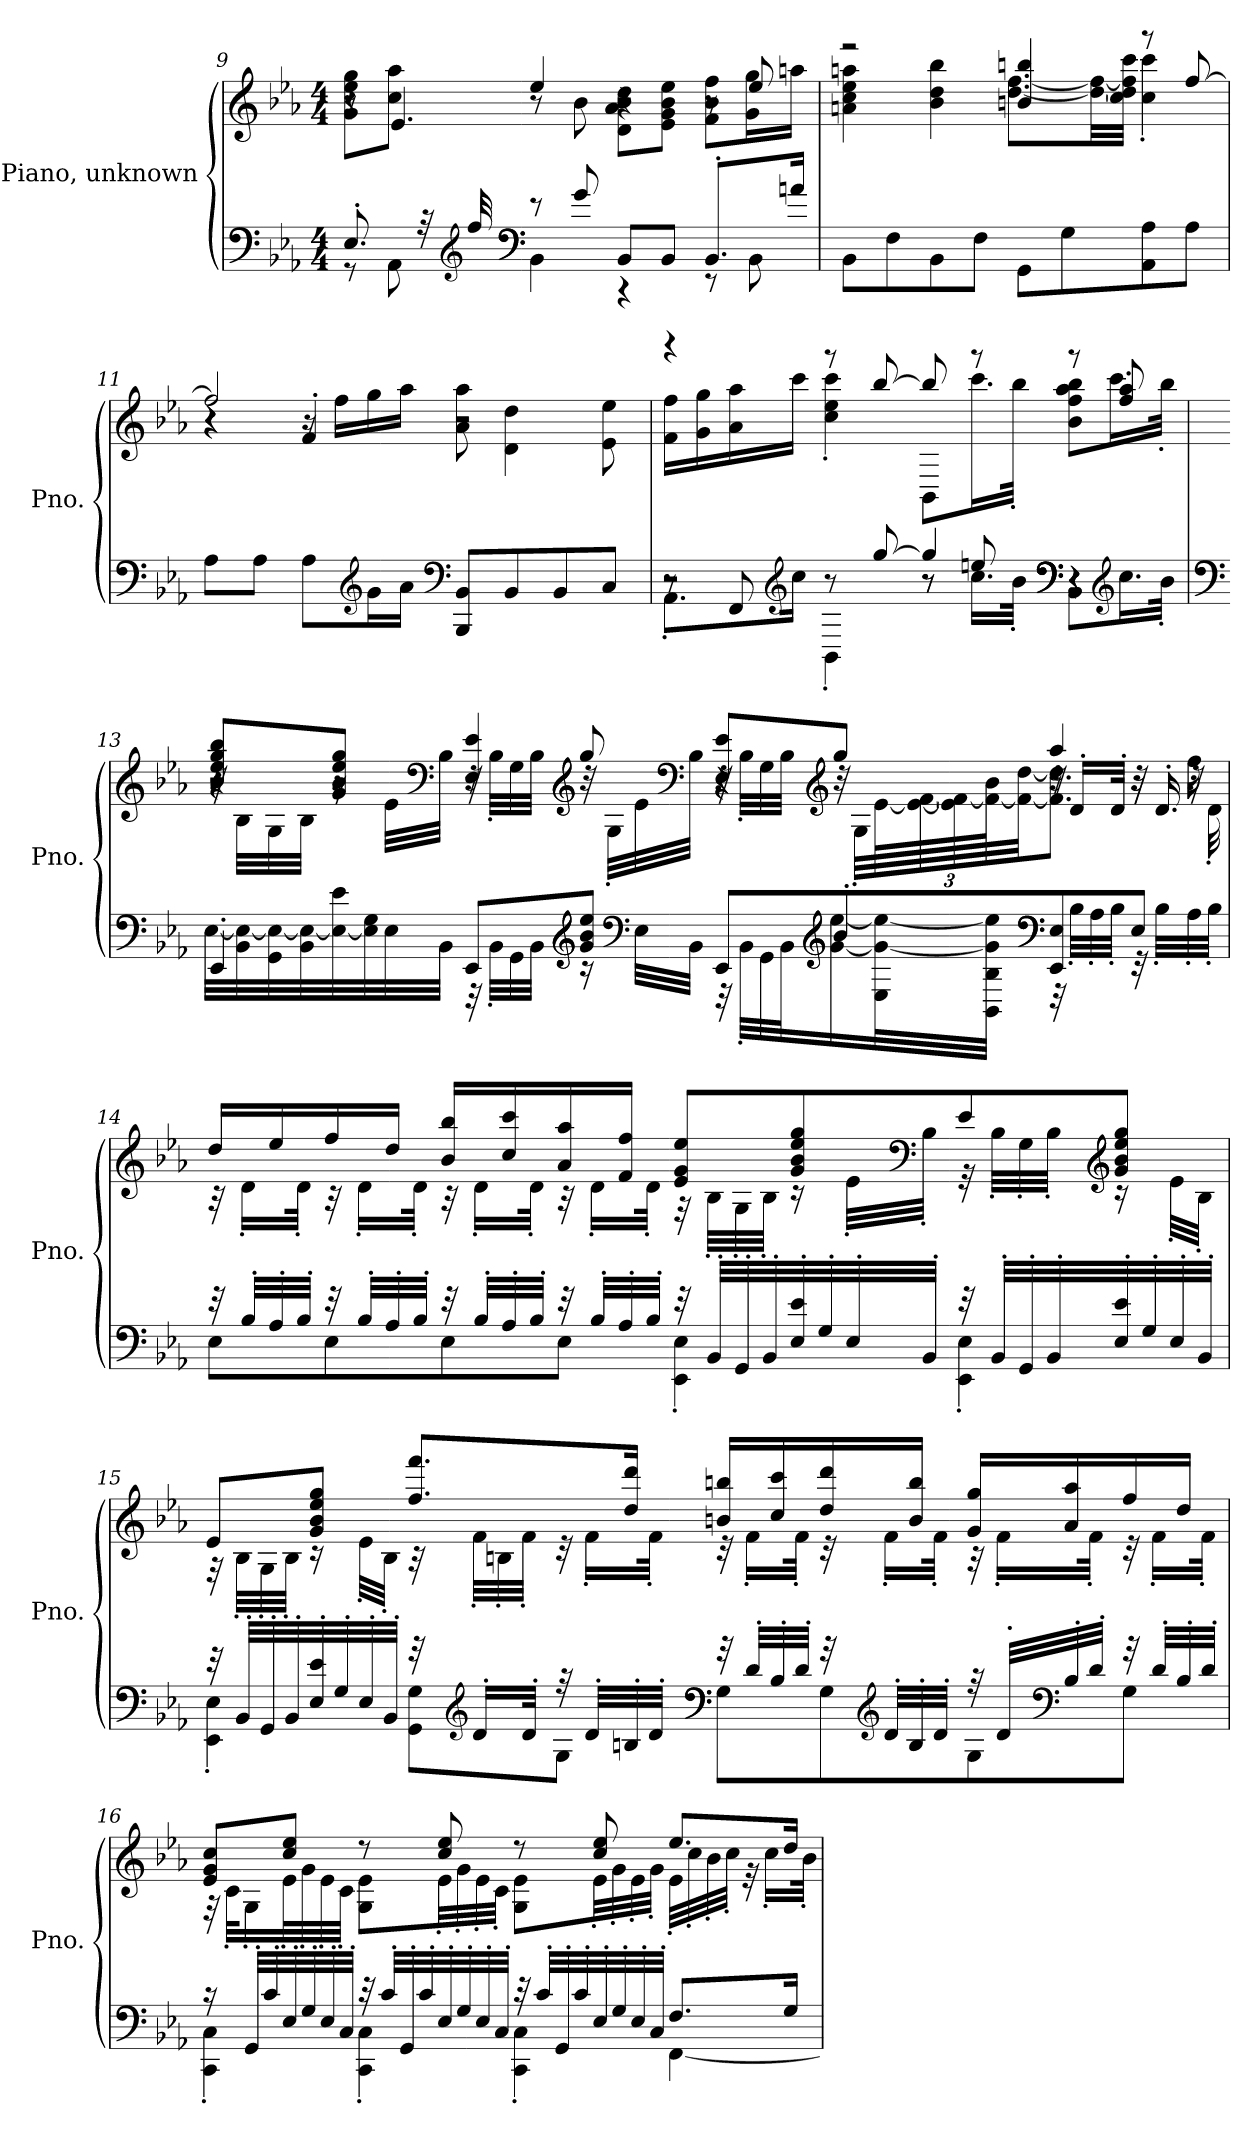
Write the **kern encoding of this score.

**kern	**kern
*part1	*part1
*staff2	*staff1
*I"Piano, unknown	*
*I'Pno.	*
*clefF4	*clefG2
*k[b-e-a-]	*k[b-e-a-]
*M4/4	*M4/4
=9	=9
*^	*^
*	*	*	*^
8.E-'/	8r	4r	8g\ 8ee-\ 8gg\L	8r
.	8AA-\	.	8cc\ 8aa-\J	4.e-/
32r	.	.	.	.
*clefG2	*	*	*	*
32ff/	.	.	.	.
*clefF4	*	*	*	*
8r	4BB-\	4ee-/	8r	.
8g/	.	.	8b-\	.
8BB-/L	4r	4r	8d\ 8a-\ 8b-\ 8dd\L	2r
8BB-/J	.	.	8e-\ 8g\ 8b-\ 8ee-\J	.
8.BB-'/L	8r	8r	8f\ 8b-\ 8ff\L	.
.	8BB-\	8ee-/	16g\ 16gg\L	.
16an/Jk	.	.	16aan\JJ	.
*v	*v	*	*	*
*	*	*v	*v
=10	=10	=10
8BB-\L	2r	4an\ 4cc\ 4ee-\ 4aan\
8F\	.	.
8BB-\	.	4b-\ 4dd\ 4bb-\
8F\J	.	.
8GG\L	4bn/ 4bbn/	[8.dd\ [8.ff\L
8G\	.	.
.	.	32dd\_ 32ff\_LL
.	.	32cc\ 32dd\] 32ff\] 32ccc\JJJ
8AA-\ 8A-\	8r	4cc\' 4ccc\'
8A-\J	[8ff/	.
!!LO:LB:g=z
=11	=11	=11
*	*	*^
8A-\L	2ff/]	4r	4r
8A-\J	.	.	.
8A-\L	.	16r	4f'/
.	.	16ff\LL	.
*clefG2	*	*	*
16g\L	.	16gg\	.
16a-\JJ	.	16aa-\JJ	.
*clefF4	*	*	*
8BBB-/ 8BB-/L	2r	8a-\ 8aa-\	2r
8BB-/	.	4d\ 4dd\	.
8BB-/	.	.	.
8C/J	.	8e-\ 8ee-\	.
*	*	*v	*v
=12	=12	=12
*^	*	*
*	*^	*	*
2r	8.AA-'\L	8r	4r	16f\ 16ff\LL
.	.	.	.	16g\ 16gg\
.	.	8FF/	.	16a-\ 16aa-\
*clefG2	*	*	*	*
.	16cc\Jk	.	.	16ccc\JJ
.	4BB-'\	8r	8r	4cc\' 4ee-\' 4ccc\'
.	.	[8gg/	[8bb-/	.
8r	8r	4gg/]	8bb-/]	8BB-\L
8een/	16.cc\LL	.	8r	16.ccc\L
.	32b-'\JJk	.	.	32bb-'\JJk
*clefF4	*	*	*	*
4r	8BB-\L	4r	8r	8b-\ 8ff\ 8aa-\ 8bb-\L
*clefG2	*	*	*	*
.	16.cc\L	.	8ff/ 8aa-/	16.ccc\L
.	32b-'\JJk	.	.	32bb-'\JJk
*v	*v	*v	*	*
*	*v	*v
!!LO:LB:g=z
=13	=13
*clefF4	*
*^	*^
*	*	*	*^
*	*	*	*	*^
4EE-'/	[32E-\LLL	4r	2r	8b-/ 8ee-/ 8gg/ 8bb-/L	32r
.	32BB-\ 32E-\_	.	.	.	32B-\LLL
.	32GG\ 32E-\_	.	.	.	32G\
.	32BB-\ 32E-\_	.	.	.	32B-\JJJ
.	32E-\_ 32e-\	.	.	8g/ 8b-/ 8ee-/ 8gg/J	16r
.	32E-\] 32G\	.	.	.	.
.	32E-\	.	.	.	32e-\LLL
*	*	*clefF4	*	*	*
.	32BB-\JJJ	.	.	.	32B-\JJJ
8EE-/L	32r	8r	.	4E-/ 4e-/	32r
.	32BB-'\LLL	.	.	.	32B-'\LLL
.	32GG\	.	.	.	32G\
.	32BB-\JJJ	.	.	.	32B-\JJJ
*clefG2	*	*clefG2	*	*	*
8g/ 8b-/ 8ee-/J	16r	8gg/	.	.	32r
.	.	.	.	.	32G'\LLL
*clefF4	*	*	*	*	*
.	32E-\LLL	.	.	.	32e-\
*	*	*clefF4	*	*	*
.	32BB-\JJJ	.	.	.	32B-\JJJ
8EE-/L	32r	4r	4r	8E-/ 8e-/L	32r
.	32BB-'\LLL	.	.	.	32B-'\LLL
.	32GG\	.	.	.	32G\
.	32BB-\J	.	.	.	32B-\JJJ
*clefG2	*	*clefG2	*	*	*
8b-'/	[16g\ [16ee-\	.	.	8gg/J	32r
.	.	.	.	.	32G'\LLL
*	*	*	*	*	*Xbrackettup
.	32E-\ 32g\_ 32ee-\_L	.	.	.	[96e-\L
.	.	.	.	.	96e-\_ [96f\
.	.	.	.	.	96e-\] 96f\_
.	32BB-\ 32B-\ 32g\] 32ee-\]JJJ	.	.	.	96f\_ 96b-\J
.	.	.	.	.	48f\_ [48dd\JJ
*clefF4	*	*	*	*	*
8EE-/ 8E-/	32r	4aa-/	8r	32r	8.f\] 8.dd\]J
.	32B-'\LLL	.	.	16d'/LL	.
.	32A-'\	.	.	.	.
.	32B-'\JJJ	.	.	32d'/JJk	.
8E-/J	32r	.	16r	32r	.
.	32B-'\LLL	.	.	16.d'/	.
.	32A-'\	.	16ff\	.	32r
.	32B-'\JJJ	.	.	.	32d'\
*	*	*	*v	*v	*v
!!LO:LB:g=z
=14	=14	=14	=14
32r	8E-\L	16dd/LL	32r
32B-'/LLL	.	.	16d'\LL
32A-'/	.	16ee-/	.
32B-'/JJJ	.	.	32d'\JJk
32r	8E-\	16ff/	32r
32B-'/LLL	.	.	16d'\LL
32A-'/	.	16dd/JJ	.
32B-'/JJJ	.	.	32d'\JJk
32r	8E-\	16b-/ 16bb-/LL	32r
32B-'/LLL	.	.	16d'\LL
32A-'/	.	16cc/ 16ccc/	.
32B-'/JJJ	.	.	32d'\JJk
32r	8E-\J	16a-/ 16aa-/	32r
32B-'/LLL	.	.	16d'\LL
32A-'/	.	16f/ 16ff/JJ	.
32B-'/JJJ	.	.	32d'\JJk
32r	4EE-\' 4E-\'	8e-/ 8g/ 8ee-/L	32r
32BB-'/LLL	.	.	32B-'\LLL
32GG'/	.	.	32G'\
32BB-'/	.	.	32B-'\JJJ
32E-/' 32e-/'	.	8g/ 8b-/ 8ee-/ 8gg/	16r
32G'/	.	.	.
32E-'/	.	.	32e-'\LLL
*	*	*clefF4	*
32BB-'/JJJ	.	.	32B-'\JJJ
32r	4EE-\' 4E-\'	8e-/	32r
32BB-'/LLL	.	.	32B-'\LLL
32GG'/	.	.	32G'\
32BB-'/	.	.	32B-'\JJJ
*	*	*clefG2	*
32E-/' 32e-/'	.	8g/ 8b-/ 8ee-/ 8gg/J	16r
32G'/	.	.	.
32E-'/	.	.	32e-'\LLL
32BB-'/JJJ	.	.	32B-'\JJJ
!!LO:PB:g=z	!!
=15	=15	=15	=15
32r	4EE-\' 4E-\'	8e-/L	32r
32BB-'/LLL	.	.	32B-'\LLL
32GG'/	.	.	32G'\
32BB-'/	.	.	32B-'\JJJ
32E-/' 32e-/'	.	8g/ 8b-/ 8ee-/ 8gg/J	16r
32G'/	.	.	.
32E-'/	.	.	32e-'\LLL
32BB-'/JJJ	.	.	32B-'\JJJ
32r	8GG\ 8G\L	8.ff/ 8.fff/L	32r
*clefG2	*	*	*
16d'/LL	.	.	32f'\LLL
.	.	.	32Bn'\
32d'/JJk	.	.	32f'\JJJ
32r	8G\J	.	32r
32d'/LLL	.	.	16f'\LL
32Bn'/	.	16dd/ 16ddd/Jk	.
32d'/JJJ	.	.	32f'\JJk
*clefF4	*	*	*
32r	8G\L	16bn/ 16bbn/LL	32r
32d'/LLL	.	.	16f'\LL
32B'/	.	16cc/ 16ccc/	.
32d'/JJJ	.	.	32f'\JJk
32r	8G\	16dd/ 16ddd/	32r
*clefG2	*	*	*
32d'/LLL	.	.	16f'\LL
32B'/	.	16b/ 16bb/JJ	.
32d'/JJJ	.	.	32f'\JJk
32r	8G\	16g/ 16gg/LL	32r
32d'/LLL	.	.	16f'\LL
*clefF4	*	*	*
32B'/	.	16a-/ 16aa-/	.
32d'/JJJ	.	.	32f'\JJk
32r	8G\J	16ff/	32r
32d'/LLL	.	.	16f'\LL
32B'/	.	16dd/JJ	.
32d'/JJJ	.	.	32f'\JJk
!!LO:LB:g=z	!!
=16	=16	=16	=16
16r	4CC\' 4C\'	8e-/ 8g/ 8cc/L	32r
.	.	.	32c'\KLL
32GG'/LLL	.	.	16G'\
32c'/	.	.	.
32E-'/	.	8cc/ 8ee-/J	32e-'\L
32G'/	.	.	32g'\
32E-'/	.	.	32e-'\
32C'/JJJ	.	.	32c'\JJJ
32r	4CC\' 4C\'	8r	8G\ 8e-\L
32c'/LLL	.	.	.
32GG'/	.	.	.
32c'/	.	.	.
32E-'/	.	8cc/ 8ee-/	32e-'\LL
32G'/	.	.	32g'\
32E-'/	.	.	32e-'\
32C'/JJJ	.	.	32c'\JJJ
32r	4CC\' 4C\'	8r	8G\ 8e-\L
32c'/LLL	.	.	.
32GG'/	.	.	.
32c'/	.	.	.
32E-'/	.	8cc/ 8ee-/	32e-'\LL
32G'/	.	.	32g'\
32E-'/	.	.	32e-'\
32C'/JJJ	.	.	32g'\JJJ
8.F/L	[4FF\	8.ee-/L	32e-'\LLL
.	.	.	32cc'\
.	.	.	32b-'\
.	.	.	32cc'\JJJ
.	.	.	32r
.	.	.	16cc'\LL
16G/Jk	.	16dd/Jk	.
.	.	.	32b-'\JJk
*v	*v	*	*
*	*v	*v
=	=
*-	*-
